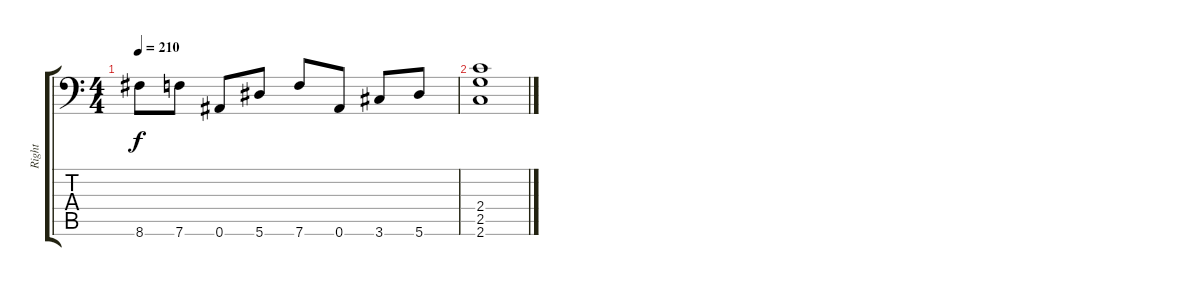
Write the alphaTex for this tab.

\track ("Right" "Right") {instrument distortionguitar}
\staff {score tabs}
\tuning (C4 G3 Eb3 Bb2 F2 Bb1) {hide}
\ts (4 4)
\tempo 210
\clef f4
\ks c
8.6.8{dy f} 7.6.8 0.6.8 5.6.8 7.6.8 0.6.8 3.6.8 5.6.8 |
(2.4 2.5 2.6).1
